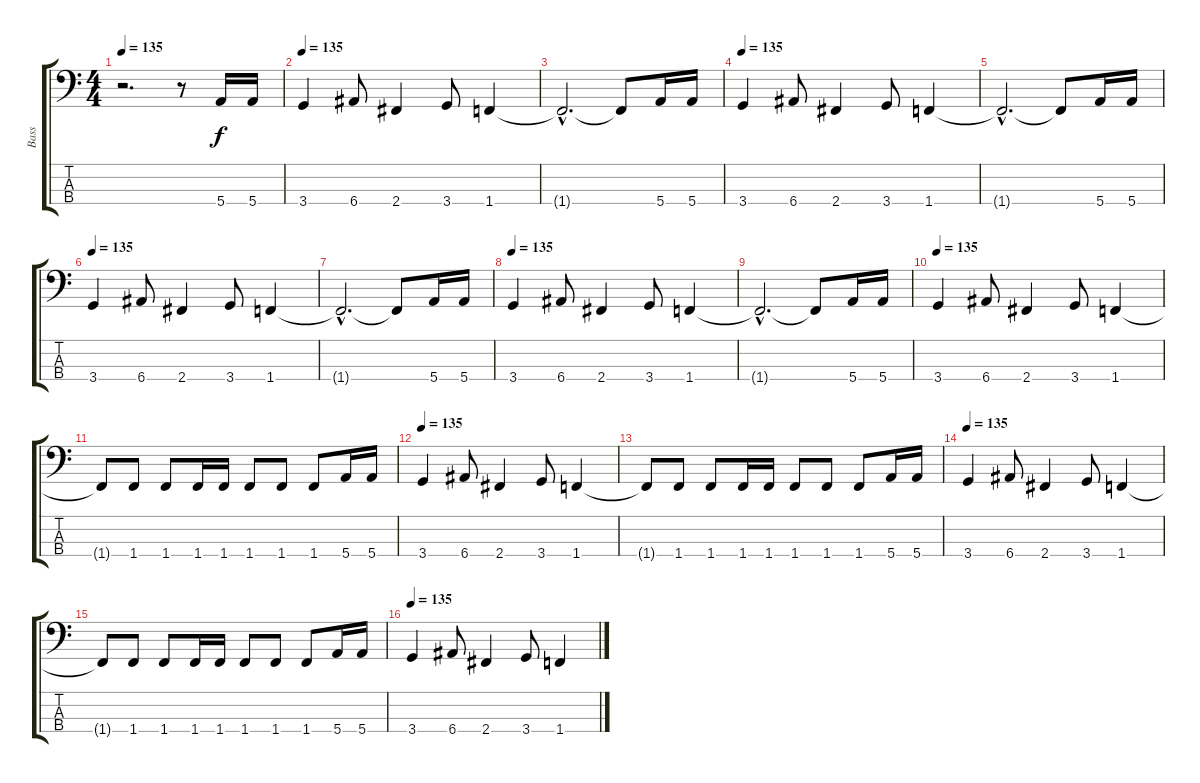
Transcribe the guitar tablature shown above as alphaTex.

\track ("Bass" "Bass") {instrument electricbassfinger}
\staff {score tabs}
\tuning (G2 D2 A1 E1) {hide}
\ts (4 4)
\tempo 135
\clef f4
\ks c
r.2{d dy f} r.8 5.4.16 5.4.16 |
\tempo 135
3.4.4 6.4.8 2.4.4 3.4.8 1.4.4 |
1.4{hac t}.2{d} 1.4{t}.8 5.4.16 5.4.16 |
\tempo 135
3.4.4 6.4.8 2.4.4 3.4.8 1.4.4 |
1.4{hac t}.2{d} 1.4{t}.8 5.4.16 5.4.16 |
\tempo 135
3.4.4 6.4.8 2.4.4 3.4.8 1.4.4 |
1.4{hac t}.2{d} 1.4{t}.8 5.4.16 5.4.16 |
\tempo 135
3.4.4 6.4.8 2.4.4 3.4.8 1.4.4 |
1.4{hac t}.2{d} 1.4{t}.8 5.4.16 5.4.16 |
\tempo 135
3.4.4 6.4.8 2.4.4 3.4.8 1.4.4 |
1.4{t}.8 1.4.8 1.4.8 1.4.16 1.4.16 1.4.8 1.4.8 1.4.8 5.4.16 5.4.16 |
\tempo 135
3.4.4 6.4.8 2.4.4 3.4.8 1.4.4 |
1.4{t}.8 1.4.8 1.4.8 1.4.16 1.4.16 1.4.8 1.4.8 1.4.8 5.4.16 5.4.16 |
\tempo 135
3.4.4 6.4.8 2.4.4 3.4.8 1.4.4 |
1.4{t}.8 1.4.8 1.4.8 1.4.16 1.4.16 1.4.8 1.4.8 1.4.8 5.4.16 5.4.16 |
\tempo 135
3.4.4 6.4.8 2.4.4 3.4.8 1.4.4
